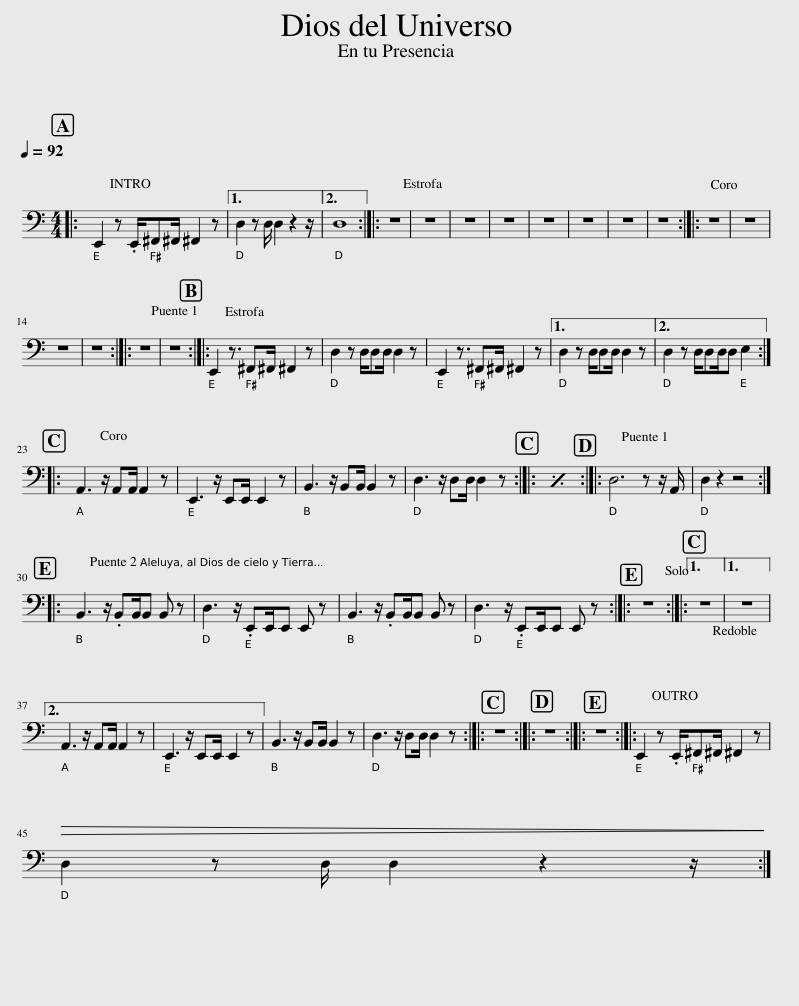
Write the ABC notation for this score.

X:1
L:1/8
Q:1/4=92
M:4/4
I:linebreak $
K:C
V:1 bass
V:1
|: E,,2 z .E,,/^F,,^F,,/ ^F,,2 z |1 D,2 z D,/ D,2 z2 z/ ||2 D,8 :: z8 | z8 | %5
 z8 | z8 | z8 | z8 | z8 | %10
 z8 :: z8 | z8 |$ z8 | z8 :: %15
 z8 | z8 :: E,,2 z3/2 ^F,,^F,,/ ^F,,2 z | D,2 z D,/D,D,/ D,2 z | E,,2 z3/2 ^F,,^F,,/ ^F,,2 z |1 %20
 D,2 z D,/D,D,/ D,2 z ||2 D,2 z D,/D,D,/D, E,2 ::$ A,,3 z/ A,,A,,/ A,,2 z | E,,3 z/ E,,E,,/ E,,2 z | B,,3 z/ B,,B,,/ B,,2 z | %25
 D,3 z/ D,D,/ D,2 z :: x8 :: D,6 z z/ A,,/ | D,2 z2 z4 ::$ B,,3 z/ .B,,B,,/B,, B,, z | %30
 D,3 z/ .E,,E,,/E,, E,, z | B,,3 z/ .B,,B,,/B,, B,, z | D,3 z/ .E,,E,,/E,, E,, z :: z8 ::1 z8 ||1 %35
 z8 ||2$ A,,3 z/ A,,A,,/ A,,2 z || E,,3 z/ E,,E,,/ E,,2 z | B,,3 z/ B,,B,,/ B,,2 z | D,3 z/ D,D,/ D,2 z :: %40
 z8 :: z8 :: z8 :: E,,2 z .E,,/^F,,^F,,/ ^F,,2 z |$!>(! D,2 z D,/ D,2 z2 z/!>)! :| %45
